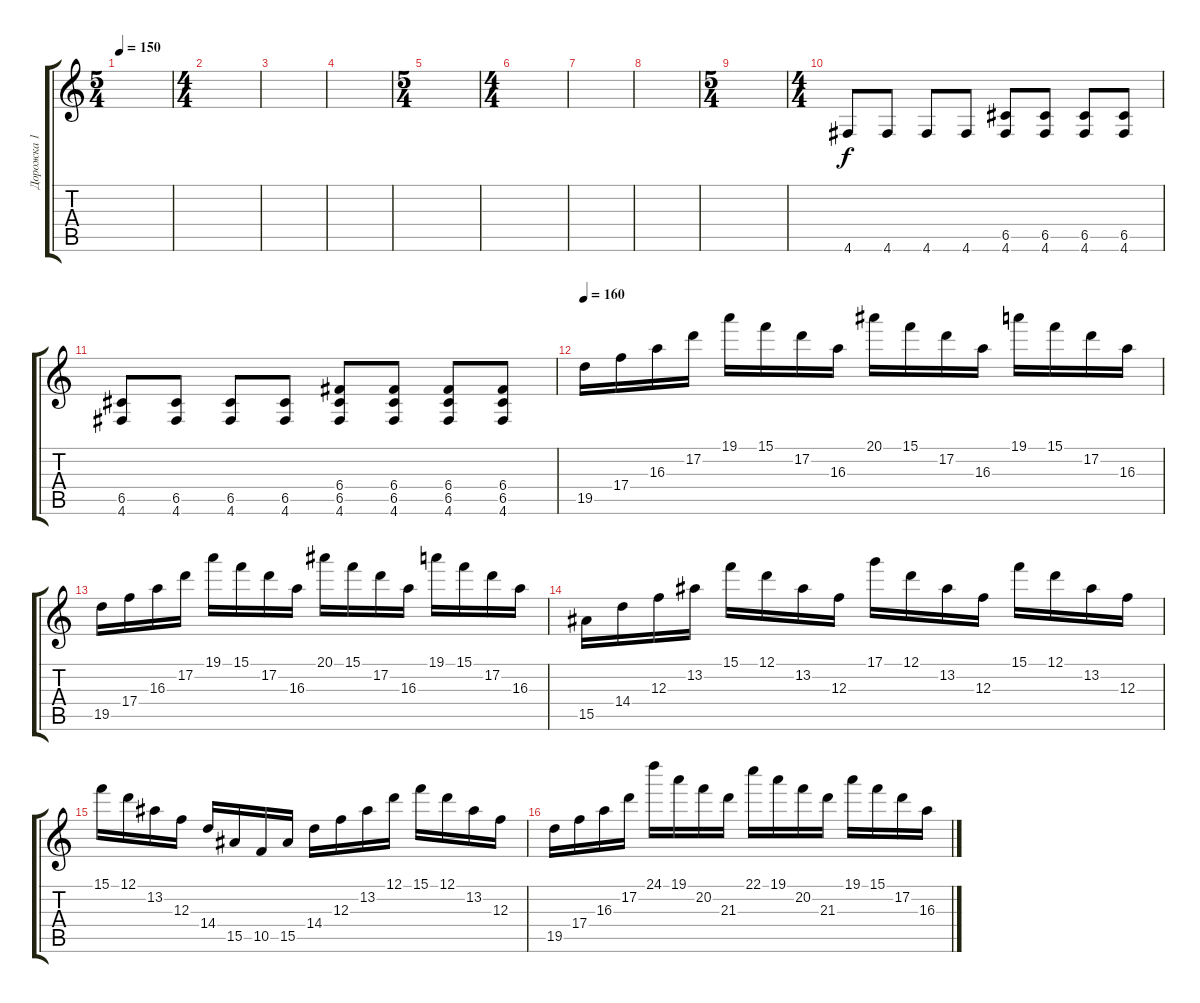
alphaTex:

\track ("Дорожка 1" "Дорожка 1") {instrument distortionguitar}
\staff {score tabs}
\tuning (D4 A3 F3 C3 G2 D2) {hide}
\ts (5 4)
\tempo 150
\clef g2
\ks c
|
\ts (4 4)
|
|
|
\ts (5 4)
|
\ts (4 4)
|
|
|
\ts (5 4)
|
\ts (4 4)
4.6.8 4.6.8 4.6.8 4.6.8 (6.5 4.6).8 (6.5 4.6).8 (6.5 4.6).8 (6.5 4.6).8 |
(6.5 4.6).8 (6.5 4.6).8 (6.5 4.6).8 (6.5 4.6).8 (6.4 6.5 4.6).8 (6.4 6.5 4.6).8 (6.4 6.5 4.6).8 (6.4 6.5 4.6).8 |
\tempo 160
19.5.16 17.4.16 16.3.16 17.2.16 19.1.16 15.1.16 17.2.16 16.3.16 20.1.16 15.1.16 17.2.16 16.3.16 19.1.16 15.1.16 17.2.16 16.3.16 |
19.5.16 17.4.16 16.3.16 17.2.16 19.1.16 15.1.16 17.2.16 16.3.16 20.1.16 15.1.16 17.2.16 16.3.16 19.1.16 15.1.16 17.2.16 16.3.16 |
15.5.16 14.4.16 12.3.16 13.2.16 15.1.16 12.1.16 13.2.16 12.3.16 17.1.16 12.1.16 13.2.16 12.3.16 15.1.16 12.1.16 13.2.16 12.3.16 |
15.1.16 12.1.16 13.2.16 12.3.16 14.4.16 15.5.16 10.5.16 15.5.16 14.4.16 12.3.16 13.2.16 12.1.16 15.1.16 12.1.16 13.2.16 12.3.16 |
19.5.16 17.4.16 16.3.16 17.2.16 24.1.16 19.1.16 20.2.16 21.3.16 22.1.16 19.1.16 20.2.16 21.3.16 19.1.16 15.1.16 17.2.16 16.3.16
